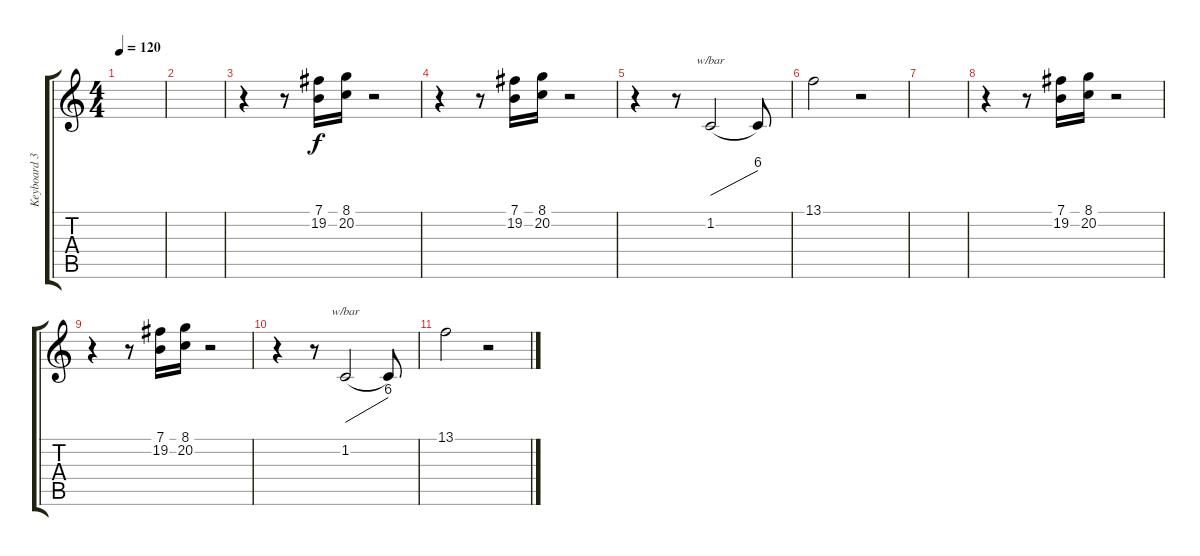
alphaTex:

\track ("Keyboard 3" "Keyboard 3") {instrument orchestrahit}
\staff {score tabs}
\tuning (E4 B3 G3 D3 A2 E2) {hide}
\ts (4 4)
\tempo 120
\clef g2
\ks c
|
|
r.4 r.8 (7.1 19.2).16 (8.1 20.2).16 r.2 |
r.4 r.8 (7.1 19.2).16 (8.1 20.2).16 r.2 |
r.4{instrument lead2sawtooth} r.8 1.2.2{tbe (dive default 0 0 60 24)} 1.2{t}.8 |
13.1.2 r.2 |
|
r.4 r.8 (7.1 19.2).16 (8.1 20.2).16 r.2 |
r.4 r.8 (7.1 19.2).16 (8.1 20.2).16 r.2 |
r.4{instrument lead2sawtooth} r.8 1.2.2{tbe (dive default 0 0 60 24)} 1.2{t}.8 |
13.1.2 r.2
